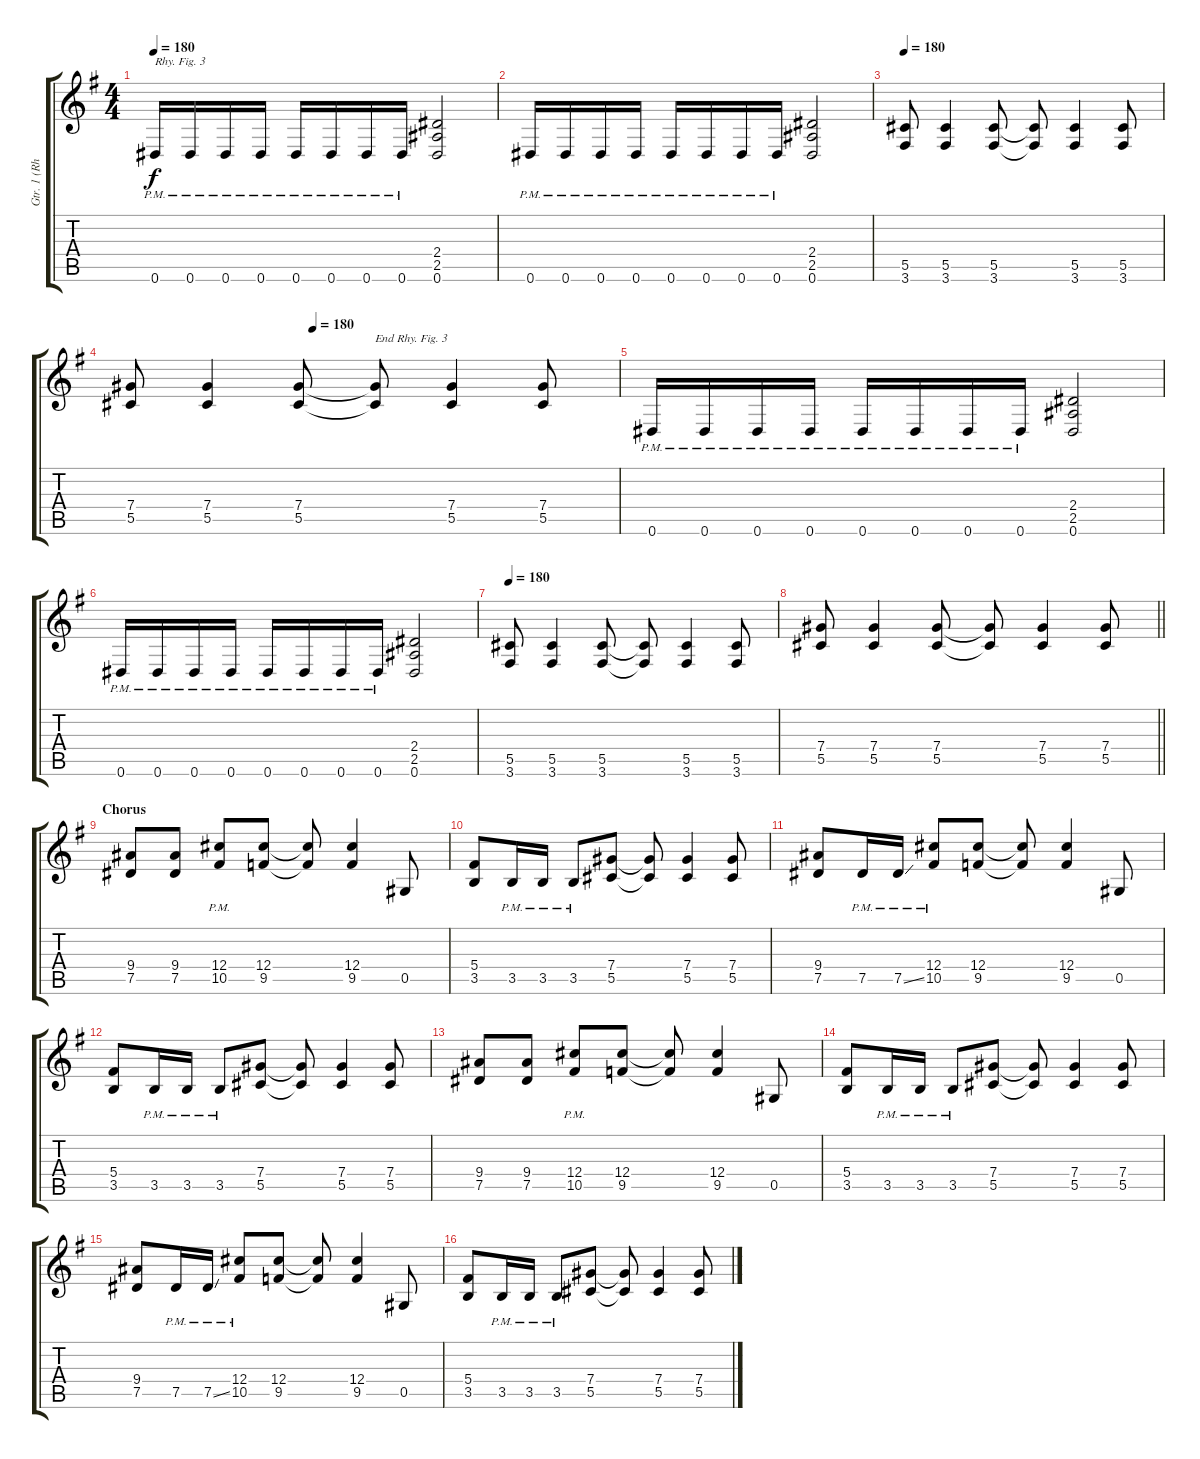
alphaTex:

\track ("Gtr. 1 (Rhythm)" "Gtr. 1 (Rh") {instrument distortionguitar}
\staff {score tabs}
\tuning (Eb4 Bb3 Gb3 Db3 Ab2 Eb2) {hide}
\ts (4 4)
\tempo 180
\clef g2
\ks g
0.6{pm}.16{txt "Rhy. Fig. 3" dy f} 0.6{pm}.16 0.6{pm}.16 0.6{pm}.16 0.6{pm}.16 0.6{pm}.16 0.6{pm}.16 0.6{pm}.16 (2.4 2.5 0.6).2 |
0.6{pm}.16 0.6{pm}.16 0.6{pm}.16 0.6{pm}.16 0.6{pm}.16 0.6{pm}.16 0.6{pm}.16 0.6{pm}.16 (2.4 2.5 0.6).2 |
\tempo 180
(5.5 3.6).8 (5.5 3.6).4 (5.5 3.6).8 (5.5{t} 3.6{t}).8 (5.5 3.6).4 (5.5 3.6).8 |
\tempo (180 0.375)
(7.4 5.5).8 (7.4 5.5).4 (7.4 5.5).8 (7.4{t} 5.5{t}).8{txt "End Rhy. Fig. 3"} (7.4 5.5).4 (7.4 5.5).8 |
0.6{pm}.16 0.6{pm}.16 0.6{pm}.16 0.6{pm}.16 0.6{pm}.16 0.6{pm}.16 0.6{pm}.16 0.6{pm}.16 (2.4 2.5 0.6).2 |
0.6{pm}.16 0.6{pm}.16 0.6{pm}.16 0.6{pm}.16 0.6{pm}.16 0.6{pm}.16 0.6{pm}.16 0.6{pm}.16 (2.4 2.5 0.6).2 |
\tempo 180
(5.5 3.6).8 (5.5 3.6).4 (5.5 3.6).8 (5.5{t} 3.6{t}).8 (5.5 3.6).4 (5.5 3.6).8 |
\barLineRight lightlight
(7.4 5.5).8 (7.4 5.5).4 (7.4 5.5).8 (7.4{t} 5.5{t}).8 (7.4 5.5).4 (7.4 5.5).8 |
\section ("" "Chorus")
(9.4 7.5).8 (9.4 7.5).8 (12.4{pm} 10.5{pm}).8 (12.4 9.5).8 (12.4{t} 9.5{t}).8 (12.4 9.5).4 0.5.8 |
(5.4 3.5).8 3.5{pm}.16 3.5{pm}.16 3.5{pm}.8 (7.4 5.5).8 (7.4{t} 5.5{t}).8 (7.4 5.5).4 (7.4 5.5).8 |
(9.4 7.5).8 7.5{pm}.16 7.5{ss pm}.16 (12.4{pm} 10.5{pm}).8 (12.4 9.5).8 (12.4{t} 9.5{t}).8 (12.4 9.5).4 0.5.8 |
(5.4 3.5).8 3.5{pm}.16 3.5{pm}.16 3.5{pm}.8 (7.4 5.5).8 (7.4{t} 5.5{t}).8 (7.4 5.5).4 (7.4 5.5).8 |
(9.4 7.5).8 (9.4 7.5).8 (12.4{pm} 10.5{pm}).8 (12.4 9.5).8 (12.4{t} 9.5{t}).8 (12.4 9.5).4 0.5.8 |
(5.4 3.5).8 3.5{pm}.16 3.5{pm}.16 3.5{pm}.8 (7.4 5.5).8 (7.4{t} 5.5{t}).8 (7.4 5.5).4 (7.4 5.5).8 |
(9.4 7.5).8 7.5{pm}.16 7.5{ss pm}.16 (12.4{pm} 10.5{pm}).8 (12.4 9.5).8 (12.4{t} 9.5{t}).8 (12.4 9.5).4 0.5.8 |
(5.4 3.5).8 3.5{pm}.16 3.5{pm}.16 3.5{pm}.8 (7.4 5.5).8 (7.4{t} 5.5{t}).8 (7.4 5.5).4 (7.4 5.5).8
